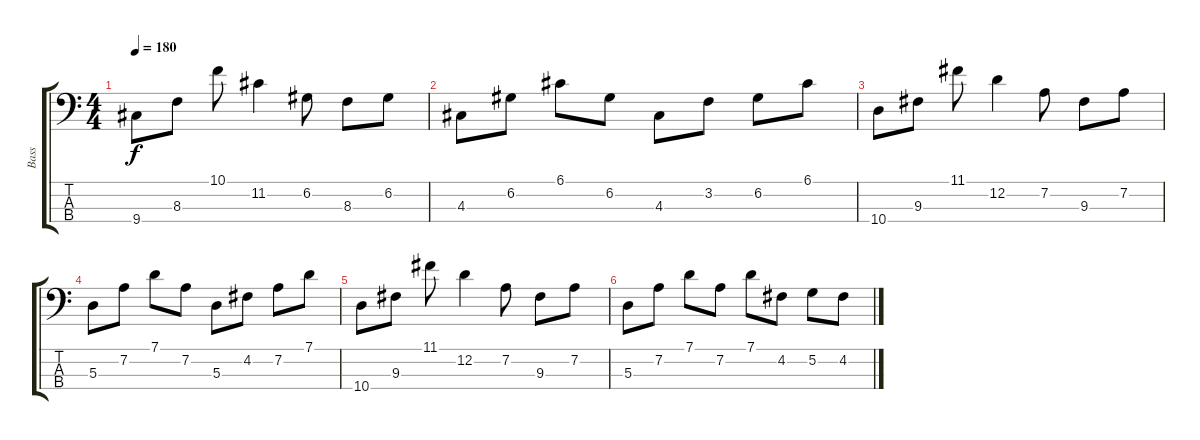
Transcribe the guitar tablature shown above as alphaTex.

\track ("Bass" "Bass") {instrument electricbassfinger}
\staff {score tabs}
\tuning (G2 D2 A1 E1) {hide}
\ts (4 4)
\tempo 180
\clef f4
\ks c
9.4.8{dy f} 8.3.8 10.1.8 11.2.4 6.2.8 8.3.8 6.2.8 |
4.3.8 6.2.8 6.1.8 6.2.8 4.3.8 3.2.8 6.2.8 6.1.8 |
10.4.8 9.3.8 11.1.8 12.2.4 7.2.8 9.3.8 7.2.8 |
5.3.8 7.2.8 7.1.8 7.2.8 5.3.8 4.2.8 7.2.8 7.1.8 |
10.4.8 9.3.8 11.1.8 12.2.4 7.2.8 9.3.8 7.2.8 |
5.3.8 7.2.8 7.1.8 7.2.8 7.1.8 4.2.8 5.2.8 4.2.8
